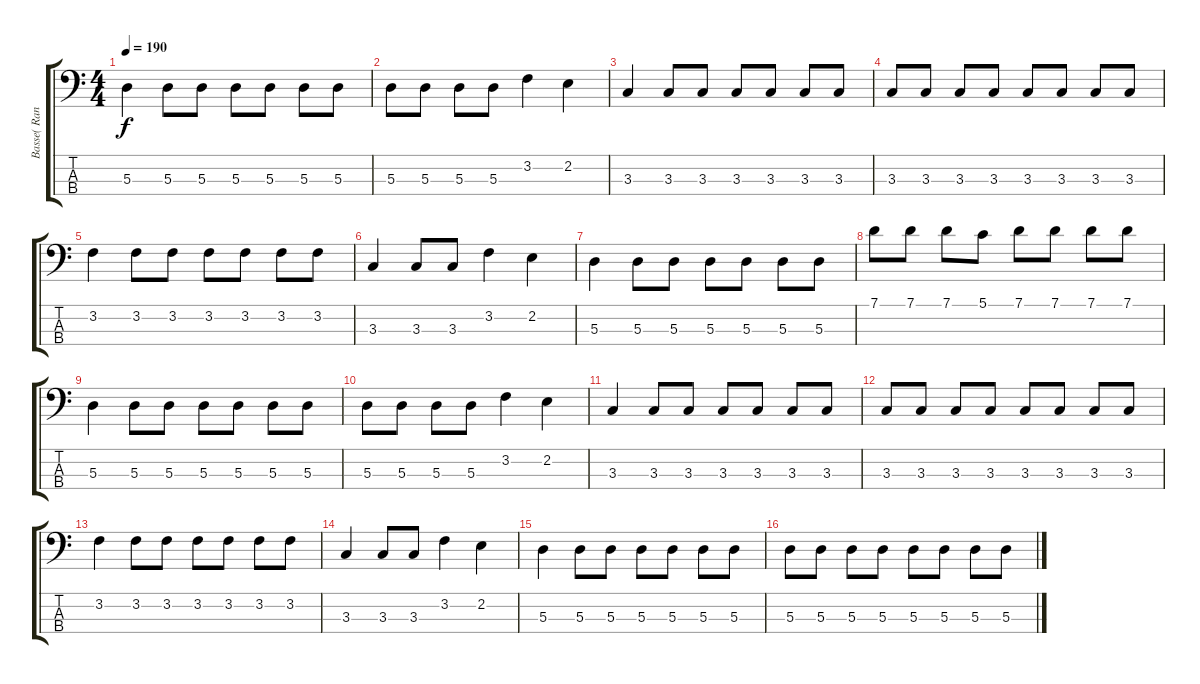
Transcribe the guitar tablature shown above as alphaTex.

\track ("Basse( Randy Bradbury )" "Basse( Ran") {instrument electricbasspick}
\staff {score tabs}
\tuning (G2 D2 A1 E1) {hide}
\ts (4 4)
\tempo 190
\clef f4
\ks c
5.3.4{dy f} 5.3.8 5.3.8 5.3.8 5.3.8 5.3.8 5.3.8 |
5.3.8 5.3.8 5.3.8 5.3.8 3.2.4 2.2.4 |
3.3.4 3.3.8 3.3.8 3.3.8 3.3.8 3.3.8 3.3.8 |
3.3.8 3.3.8 3.3.8 3.3.8 3.3.8 3.3.8 3.3.8 3.3.8 |
3.2.4 3.2.8 3.2.8 3.2.8 3.2.8 3.2.8 3.2.8 |
3.3.4 3.3.8 3.3.8 3.2.4 2.2.4 |
5.3.4 5.3.8 5.3.8 5.3.8 5.3.8 5.3.8 5.3.8 |
7.1.8 7.1.8 7.1.8 5.1.8 7.1.8 7.1.8 7.1.8 7.1.8 |
5.3.4 5.3.8 5.3.8 5.3.8 5.3.8 5.3.8 5.3.8 |
5.3.8 5.3.8 5.3.8 5.3.8 3.2.4 2.2.4 |
3.3.4 3.3.8 3.3.8 3.3.8 3.3.8 3.3.8 3.3.8 |
3.3.8 3.3.8 3.3.8 3.3.8 3.3.8 3.3.8 3.3.8 3.3.8 |
3.2.4 3.2.8 3.2.8 3.2.8 3.2.8 3.2.8 3.2.8 |
3.3.4 3.3.8 3.3.8 3.2.4 2.2.4 |
5.3.4 5.3.8 5.3.8 5.3.8 5.3.8 5.3.8 5.3.8 |
5.3.8 5.3.8 5.3.8 5.3.8 5.3.8 5.3.8 5.3.8 5.3.8
